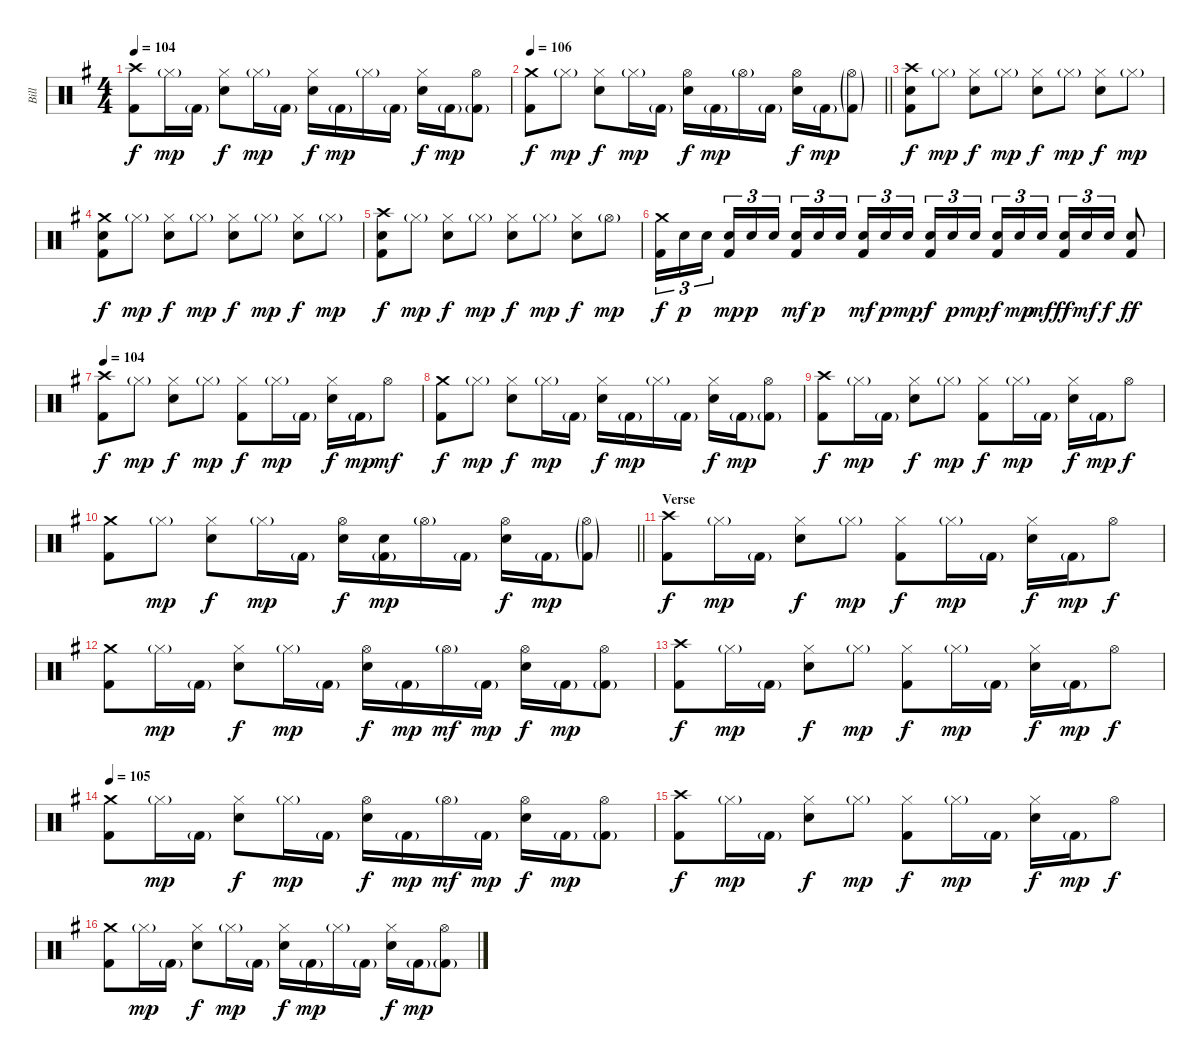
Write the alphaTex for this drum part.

\track ("Bill" "Bill") {instrument percussion}
\staff {score}
\articulation defaults
\ts (4 4)
\tempo 104
\clef neutral
\ks eminor
("Crash high (hit)" "Kick (hit) 2").8{dy f} "Hi-Hat (closed)"{g}.16{dy mp} "Kick (hit) 2"{g}.16 ("Hi-Hat (closed)" "Electric Snare (hit)").8{dy f} "Hi-Hat (closed)"{g}.16{dy mp} "Kick (hit) 2"{g}.16 ("Hi-Hat (closed)" "Electric Snare (hit)").16{dy f} "Kick (hit) 2"{g}.16{dy mp} "Hi-Hat (closed)"{g}.16 "Kick (hit) 2"{g}.16 ("Hi-Hat (closed)" "Electric Snare (hit)").16{dy f} "Kick (hit) 2"{g}.16{dy mp} ("Hi-Hat (open)" "Kick (hit) 2"{g}).8 |
\tempo 106
\barLineRight lightlight
("Crash medium (hit)" "Kick (hit) 2").8{dy f} "Hi-Hat (closed)"{g}.8{dy mp} ("Hi-Hat (closed)" "Electric Snare (hit)").8{dy f} "Hi-Hat (closed)"{g}.16{dy mp} "Kick (hit) 2"{g}.16 ("Hi-Hat (open)" "Electric Snare (hit)").16{dy f} "Kick (hit) 2"{g}.16{dy mp} "Hi-Hat (open)"{g}.16 "Kick (hit) 2"{g}.16 ("Hi-Hat (open)" "Electric Snare (hit)").16{dy f} "Kick (hit) 2"{g}.16{dy mp} ("Hi-Hat (open)"{g} "Kick (hit) 2"{g}).8 |
\section ("" "")
("Crash high (hit)" "Electric Snare (hit)" "Kick (hit) 2").8{dy f} "Hi-Hat (closed)"{g}.8{dy mp} ("Hi-Hat (closed)" "Electric Snare (hit)").8{dy f} "Hi-Hat (closed)"{g}.8{dy mp} ("Hi-Hat (closed)" "Electric Snare (hit)").8{dy f} "Hi-Hat (closed)"{g}.8{dy mp} ("Hi-Hat (closed)" "Electric Snare (hit)").8{dy f} "Hi-Hat (closed)"{g}.8{dy mp} |
("Crash medium (hit)" "Electric Snare (hit)" "Kick (hit) 2").8{dy f} "Hi-Hat (closed)"{g}.8{dy mp} ("Hi-Hat (closed)" "Electric Snare (hit)").8{dy f} "Hi-Hat (closed)"{g}.8{dy mp} ("Hi-Hat (closed)" "Electric Snare (hit)").8{dy f} "Hi-Hat (closed)"{g}.8{dy mp} ("Hi-Hat (closed)" "Electric Snare (hit)").8{dy f} "Hi-Hat (closed)"{g}.8{dy mp} |
("Crash high (hit)" "Electric Snare (hit)" "Kick (hit) 2").8{dy f} "Hi-Hat (closed)"{g}.8{dy mp} ("Hi-Hat (closed)" "Electric Snare (hit)").8{dy f} "Hi-Hat (closed)"{g}.8{dy mp} ("Hi-Hat (closed)" "Electric Snare (hit)").8{dy f} "Hi-Hat (closed)"{g}.8{dy mp} ("Hi-Hat (closed)" "Electric Snare (hit)").8{dy f} "Hi-Hat (open)"{g}.8{dy mp} |
("Crash medium (hit)" "Kick (hit) 2").16{tu (3 2) dy f} "Electric Snare (hit)".16{tu (3 2) dy p} "Electric Snare (hit)".16{tu (3 2) beam splitsecondary} ("Electric Snare (hit)" "Kick (hit) 2").16{tu (3 2) dy mp} "Electric Snare (hit)".16{tu (3 2) dy p} "Electric Snare (hit)".16{tu (3 2)} ("Electric Snare (hit)" "Kick (hit) 2").16{tu (3 2) dy mf} "Electric Snare (hit)".16{tu (3 2) dy p} "Electric Snare (hit)".16{tu (3 2) beam splitsecondary} ("Electric Snare (hit)" "Kick (hit) 2").16{tu (3 2) dy mf} "Electric Snare (hit)".16{tu (3 2) dy p} "Electric Snare (hit)".16{tu (3 2) dy mp} ("Electric Snare (hit)" "Kick (hit) 2").16{tu (3 2) dy f} "Electric Snare (hit)".16{tu (3 2) dy p} "Electric Snare (hit)".16{tu (3 2) dy mp beam splitsecondary} ("Electric Snare (hit)" "Kick (hit) 2").16{tu (3 2) dy f} "Electric Snare (hit)".16{tu (3 2) dy mp} "Electric Snare (hit)".16{tu (3 2) dy mf} ("Electric Snare (hit)" "Kick (hit) 2").16{tu (3 2) dy ff} "Electric Snare (hit)".16{tu (3 2) dy mf} "Electric Snare (hit)".16{tu (3 2) dy f} ("Electric Snare (hit)" "Kick (hit) 2").8{dy ff} |
\tempo 104
("Crash high (hit)" "Kick (hit) 2").8{dy f} "Hi-Hat (closed)"{g}.8{dy mp} ("Hi-Hat (closed)" "Electric Snare (hit)").8{dy f} "Hi-Hat (closed)"{g}.8{dy mp} ("Hi-Hat (closed)" "Kick (hit) 2").8{dy f} "Hi-Hat (closed)"{g}.16{dy mp} "Kick (hit) 2"{g}.16 ("Hi-Hat (closed)" "Electric Snare (hit)").16{dy f} "Kick (hit) 2"{g}.16{dy mp} "Hi-Hat (open)".8{dy mf} |
("Crash medium (hit)" "Kick (hit) 2").8{dy f} "Hi-Hat (closed)"{g}.8{dy mp} ("Hi-Hat (closed)" "Electric Snare (hit)").8{dy f} "Hi-Hat (closed)"{g}.16{dy mp} "Kick (hit) 2"{g}.16 ("Hi-Hat (closed)" "Electric Snare (hit)").16{dy f} "Kick (hit) 2"{g}.16{dy mp} "Hi-Hat (closed)"{g}.16 "Kick (hit) 2"{g}.16 ("Hi-Hat (closed)" "Electric Snare (hit)").16{dy f} "Kick (hit) 2"{g}.16{dy mp} ("Hi-Hat (open)" "Kick (hit) 2"{g}).8 |
("Crash high (hit)" "Kick (hit) 2").8{dy f} "Hi-Hat (closed)"{g}.16{dy mp} "Kick (hit) 2"{g}.16 ("Hi-Hat (closed)" "Electric Snare (hit)").8{dy f} "Hi-Hat (closed)"{g}.8{dy mp} ("Hi-Hat (closed)" "Kick (hit) 2").8{dy f} "Hi-Hat (closed)"{g}.16{dy mp} "Kick (hit) 2"{g}.16 ("Hi-Hat (closed)" "Electric Snare (hit)").16{dy f} "Kick (hit) 2"{g}.16{dy mp} "Hi-Hat (open)".8{dy f} |
\barLineRight lightlight
("Crash medium (hit)" "Kick (hit) 2").8 "Hi-Hat (closed)"{g}.8{dy mp} ("Hi-Hat (closed)" "Electric Snare (hit)").8{dy f} "Hi-Hat (closed)"{g}.16{dy mp} "Kick (hit) 2"{g}.16 ("Hi-Hat (open)" "Electric Snare (hit)").16{dy f} ("Electric Snare (hit)" "Kick (hit) 2"{g}).16{dy mp} "Hi-Hat (open)"{g}.16 "Kick (hit) 2"{g}.16 ("Hi-Hat (open)" "Electric Snare (hit)").16{dy f} "Kick (hit) 2"{g}.16{dy mp} ("Hi-Hat (open)"{g} "Kick (hit) 2"{g}).8 |
\section ("" "Verse")
("Crash high (hit)" "Kick (hit) 2").8{dy f} "Hi-Hat (closed)"{g}.16{dy mp} "Kick (hit) 2"{g}.16 ("Hi-Hat (closed)" "Electric Snare (hit)").8{dy f} "Hi-Hat (closed)"{g}.8{dy mp} ("Hi-Hat (closed)" "Kick (hit) 2").8{dy f} "Hi-Hat (closed)"{g}.16{dy mp} "Kick (hit) 2"{g}.16 ("Hi-Hat (closed)" "Electric Snare (hit)").16{dy f} "Kick (hit) 2"{g}.16{dy mp} "Hi-Hat (open)".8{dy f} |
("Crash medium (hit)" "Kick (hit) 2").8 "Hi-Hat (closed)"{g}.16{dy mp} "Kick (hit) 2"{g}.16 ("Hi-Hat (closed)" "Electric Snare (hit)").8{dy f} "Hi-Hat (closed)"{g}.16{dy mp} "Kick (hit) 2"{g}.16 ("Hi-Hat (open)" "Electric Snare (hit)").16{dy f} "Kick (hit) 2"{g}.16{dy mp} "Hi-Hat (open)"{g}.16{dy mf} "Kick (hit) 2"{g}.16{dy mp} ("Hi-Hat (open)" "Electric Snare (hit)").16{dy f} "Kick (hit) 2"{g}.16{dy mp} ("Hi-Hat (open)" "Kick (hit) 2"{g}).8 |
("Crash high (hit)" "Kick (hit) 2").8{dy f} "Hi-Hat (closed)"{g}.16{dy mp} "Kick (hit) 2"{g}.16 ("Hi-Hat (closed)" "Electric Snare (hit)").8{dy f} "Hi-Hat (closed)"{g}.8{dy mp} ("Hi-Hat (closed)" "Kick (hit) 2").8{dy f} "Hi-Hat (closed)"{g}.16{dy mp} "Kick (hit) 2"{g}.16 ("Hi-Hat (closed)" "Electric Snare (hit)").16{dy f} "Kick (hit) 2"{g}.16{dy mp} "Hi-Hat (open)".8{dy f} |
\tempo 105
("Crash medium (hit)" "Kick (hit) 2").8 "Hi-Hat (closed)"{g}.16{dy mp} "Kick (hit) 2"{g}.16 ("Hi-Hat (closed)" "Electric Snare (hit)").8{dy f} "Hi-Hat (closed)"{g}.16{dy mp} "Kick (hit) 2"{g}.16 ("Hi-Hat (open)" "Electric Snare (hit)").16{dy f} "Kick (hit) 2"{g}.16{dy mp} "Hi-Hat (open)"{g}.16{dy mf} "Kick (hit) 2"{g}.16{dy mp} ("Hi-Hat (open)" "Electric Snare (hit)").16{dy f} "Kick (hit) 2"{g}.16{dy mp} ("Hi-Hat (open)" "Kick (hit) 2"{g}).8 |
("Crash high (hit)" "Kick (hit) 2").8{dy f} "Hi-Hat (closed)"{g}.16{dy mp} "Kick (hit) 2"{g}.16 ("Hi-Hat (closed)" "Electric Snare (hit)").8{dy f} "Hi-Hat (closed)"{g}.8{dy mp} ("Hi-Hat (closed)" "Kick (hit) 2").8{dy f} "Hi-Hat (closed)"{g}.16{dy mp} "Kick (hit) 2"{g}.16 ("Hi-Hat (closed)" "Electric Snare (hit)").16{dy f} "Kick (hit) 2"{g}.16{dy mp} "Hi-Hat (open)".8{dy f} |
("Crash medium (hit)" "Kick (hit) 2").8 "Hi-Hat (closed)"{g}.16{dy mp} "Kick (hit) 2"{g}.16 ("Hi-Hat (closed)" "Electric Snare (hit)").8{dy f} "Hi-Hat (closed)"{g}.16{dy mp} "Kick (hit) 2"{g}.16 ("Hi-Hat (closed)" "Electric Snare (hit)").16{dy f} "Kick (hit) 2"{g}.16{dy mp} "Hi-Hat (closed)"{g}.16 "Kick (hit) 2"{g}.16 ("Hi-Hat (closed)" "Electric Snare (hit)").16{dy f} "Kick (hit) 2"{g}.16{dy mp} ("Hi-Hat (open)" "Kick (hit) 2"{g}).8
